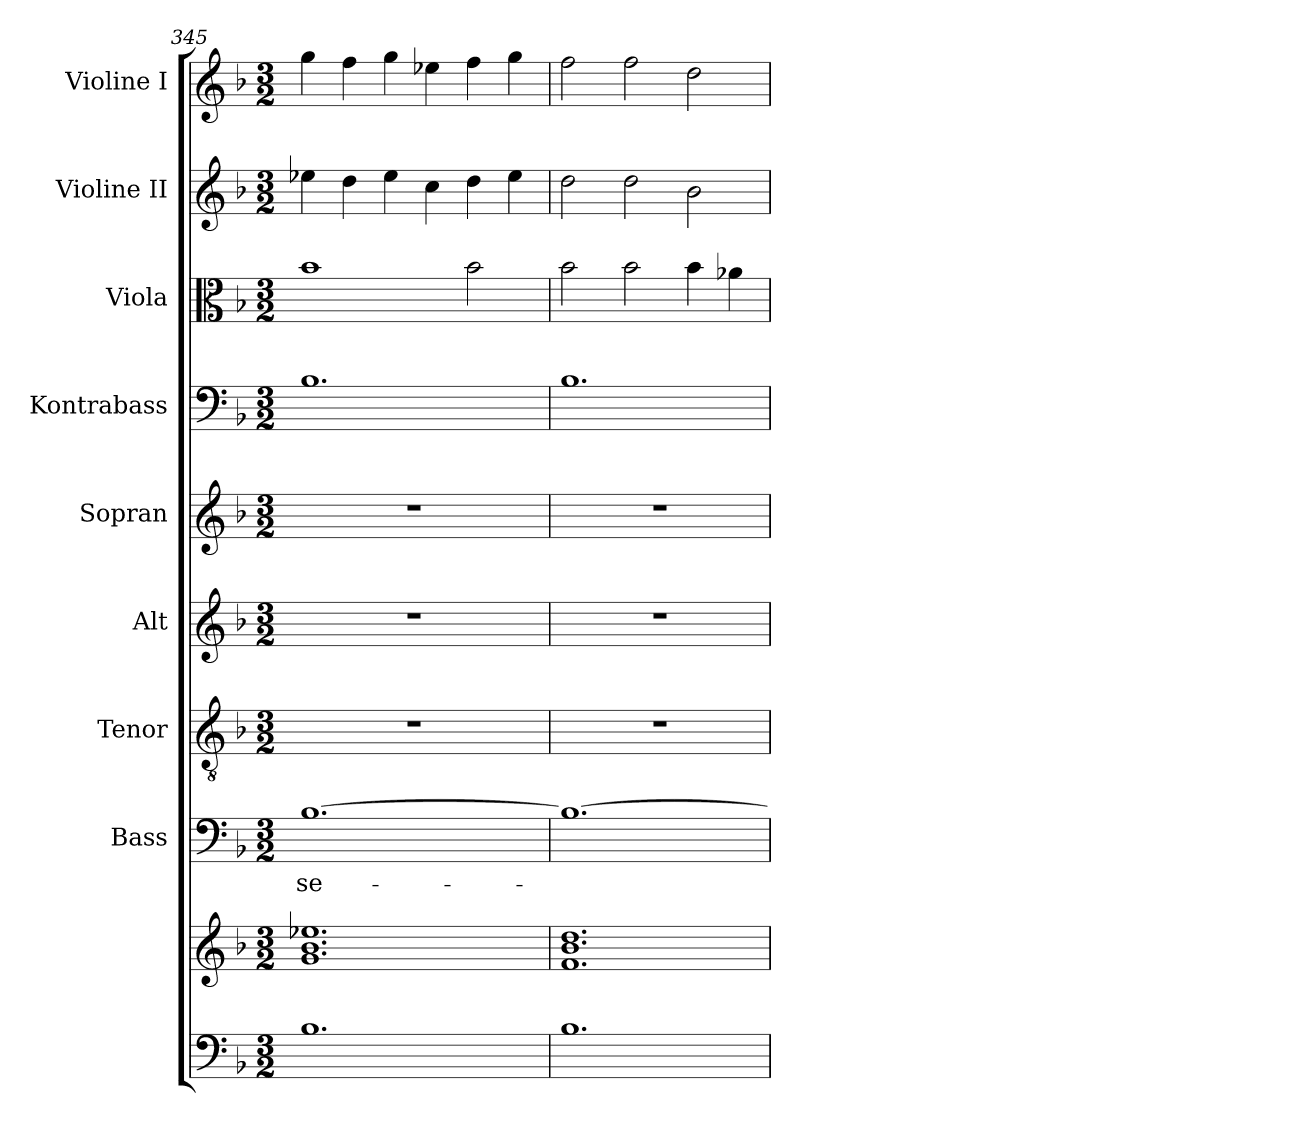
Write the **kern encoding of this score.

**kern	**kern	**kern	**text	**kern	**kern	**kern	**kern	**kern	**kern	**kern
*part9	*part9	*part8	*part8	*part7	*part6	*part5	*part4	*part3	*part2	*part1
*staff10	*staff9	*staff8	*staff8	*staff7	*staff6	*staff5	*staff4	*staff3	*staff2	*staff1
*	*	*I"Bass	*	*I"Tenor	*I"Alt	*I"Sopran	*I"Kontrabass	*I"Viola	*I"Violine II	*I"Violine I
*	*	*I'B.	*	*I'T.	*I'A.	*I'S.	*I'Kb.	*I'Vla.	*I'Vl. II	*I'Vl. I
!!LO:PB:g=z
*clefF4	*clefG2	*clefF4	*	*clefGv2	*clefG2	*clefG2	*clefF4	*clefC3	*clefG2	*clefG2
*	*	*	*	*	*	*	*ITrd7c12	*	*	*
*k[b-]	*k[b-]	*k[b-]	*	*k[b-]	*k[b-]	*k[b-]	*k[b-]	*k[b-]	*k[b-]	*k[b-]
*F:	*F:	*F:	*	*F:	*F:	*F:	*F:	*F:	*F:	*F:
*M3/2	*M3/2	*M3/2	*	*M3/2	*M3/2	*M3/2	*M3/2	*M3/2	*M3/2	*M3/2
=345	=345	=345	=345	=345	=345	=345	=345	=345	=345	=345
!	!	!	!LO:LY:b	!	!	!	!	!	!	!
1.B-	1.g 1.b- 1.ee-X	[1.B-	se-	1.r	1.r	1.r	1.BB-	1b-	4ee-X\	4gg\
.	.	.	.	.	.	.	.	.	4dd\	4ff\
.	.	.	.	.	.	.	.	.	4ee-\	4gg\
.	.	.	.	.	.	.	.	.	4cc\	4ee-X\
.	.	.	.	.	.	.	.	2b-\	4dd\	4ff\
.	.	.	.	.	.	.	.	.	4ee-\	4gg\
=346	=346	=346	=346	=346	=346	=346	=346	=346	=346	=346
1.B-	1.f 1.b- 1.dd	1.B-_	.	1.r	1.r	1.r	1.BB-	2b-\	2dd\	2ff\
.	.	.	.	.	.	.	.	2b-\	2dd\	2ff\
.	.	.	.	.	.	.	.	4b-\	2b-\	2dd\
.	.	.	.	.	.	.	.	4a-X\	.	.
=	=	=	=	=	=	=	=	=	=	=
*-	*-	*-	*-	*-	*-	*-	*-	*-	*-	*-
